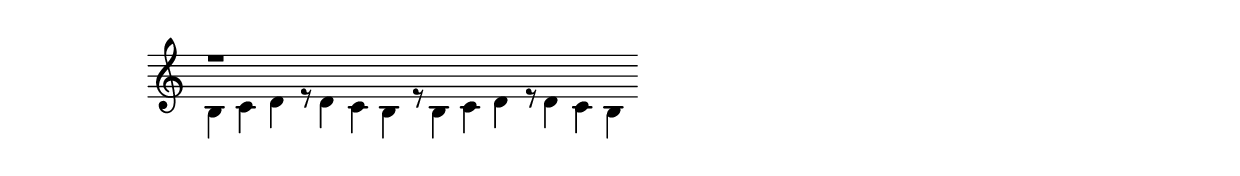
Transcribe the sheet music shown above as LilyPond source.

\version "2.18.2"
\language "english"

\header {
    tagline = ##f
}

\layout {}

\paper {}

\score {
    \new Staff
    \with
    {
        \remove Time_signature_engraver
        \remove Bar_engraver
    }
    {
        <<
            \context Voice = "mala voice"
            {
                \voiceOne
                r1
            }
            \context Voice = "vela voice"
            {
                \voiceTwo
                b4
                c'4
                d'4
                r8
                d'4
                c'4
                b4
                r8
                b4
                c'4
                d'4
                r8
                d'4
                c'4
                b4
            }
        >>
    }
}